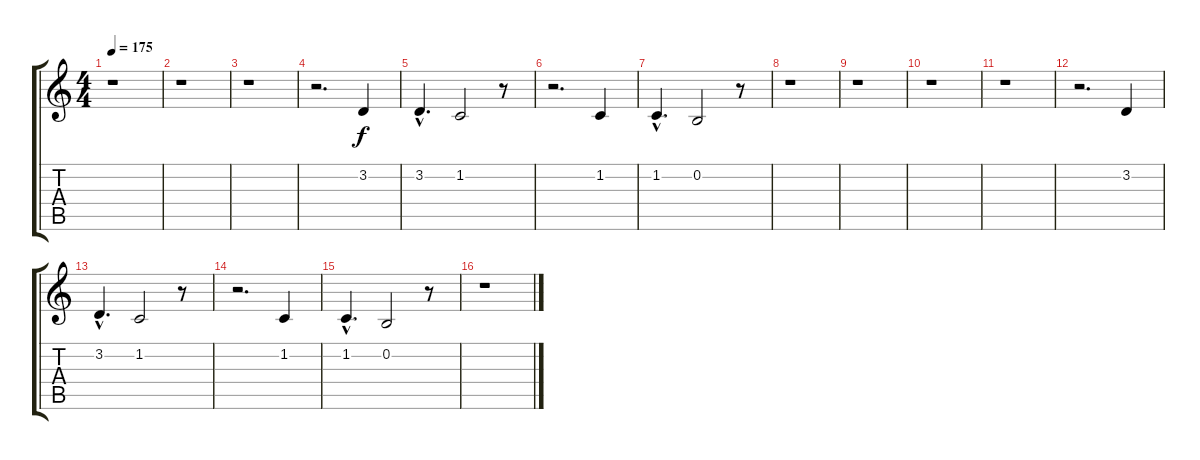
\track "" {instrument stringensemble2}
\staff {score tabs}
\tuning (E4 B3 G3 D3 A2 E2) {hide}
\ts (4 4)
\tempo 175
\clef g2
\ks c
r.1{dy f} |
r.1 |
r.1 |
r.2{d} 3.2.4 |
3.2{hac}.4{d} 1.2.2 r.8 |
r.2{d} 1.2.4 |
1.2{hac}.4{d} 0.2.2 r.8 |
r.1 |
r.1 |
r.1 |
r.1 |
r.2{d} 3.2.4 |
3.2{hac}.4{d} 1.2.2 r.8 |
r.2{d} 1.2.4 |
1.2{hac}.4{d} 0.2.2 r.8 |
r.1
